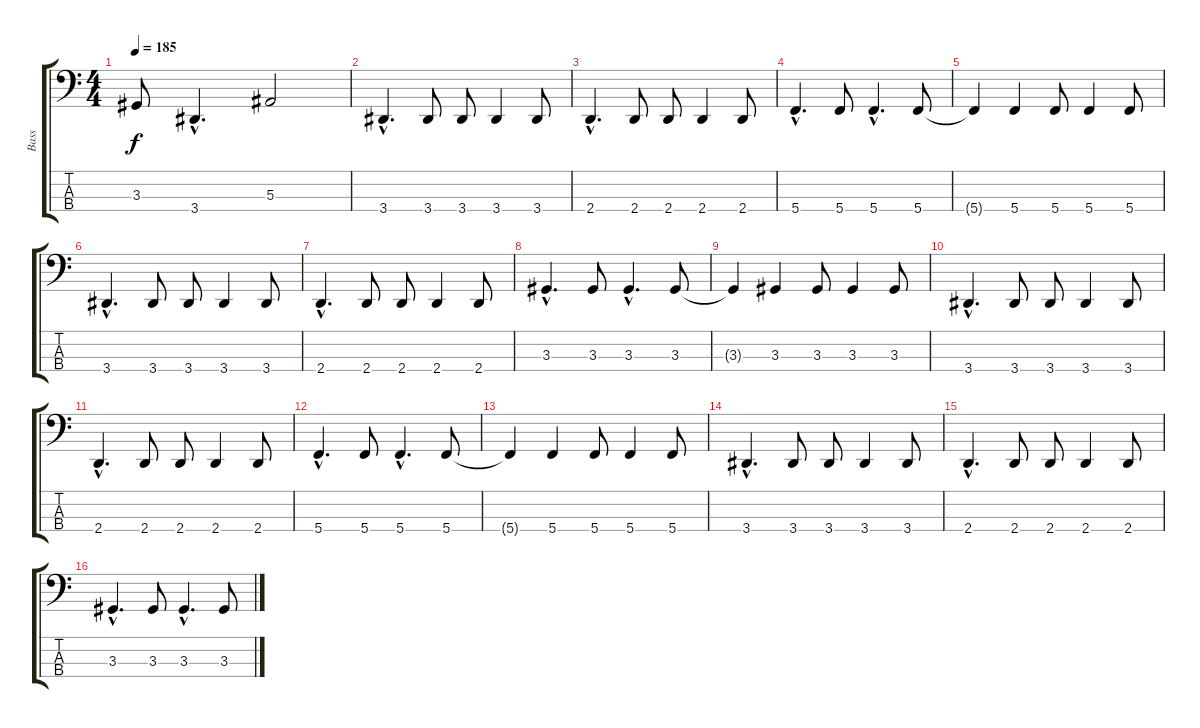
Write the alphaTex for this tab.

\track ("Bass" "Bass") {instrument slapbass1}
\staff {score tabs}
\tuning (Eb2 Bb1 F1 C1) {hide}
\ts (4 4)
\tempo 185
\clef f4
\ks c
3.3{t}.8{dy f} 3.4{hac}.4{d} 5.3.2 |
3.4{hac}.4{d} 3.4.8 3.4.8 3.4.4 3.4.8 |
2.4{hac}.4{d} 2.4.8 2.4.8 2.4.4 2.4.8 |
5.4{hac}.4{d} 5.4.8 5.4{hac}.4{d} 5.4.8 |
5.4{t}.4 5.4.4 5.4.8 5.4.4 5.4.8 |
3.4{hac}.4{d} 3.4.8 3.4.8 3.4.4 3.4.8 |
2.4{hac}.4{d} 2.4.8 2.4.8 2.4.4 2.4.8 |
3.3{hac}.4{d} 3.3.8 3.3{hac}.4{d} 3.3.8 |
3.3{t}.4 3.3.4 3.3.8 3.3.4 3.3.8 |
3.4{hac}.4{d} 3.4.8 3.4.8 3.4.4 3.4.8 |
2.4{hac}.4{d} 2.4.8 2.4.8 2.4.4 2.4.8 |
5.4{hac}.4{d} 5.4.8 5.4{hac}.4{d} 5.4.8 |
5.4{t}.4 5.4.4 5.4.8 5.4.4 5.4.8 |
3.4{hac}.4{d} 3.4.8 3.4.8 3.4.4 3.4.8 |
2.4{hac}.4{d} 2.4.8 2.4.8 2.4.4 2.4.8 |
3.3{hac}.4{d} 3.3.8 3.3{hac}.4{d} 3.3.8
